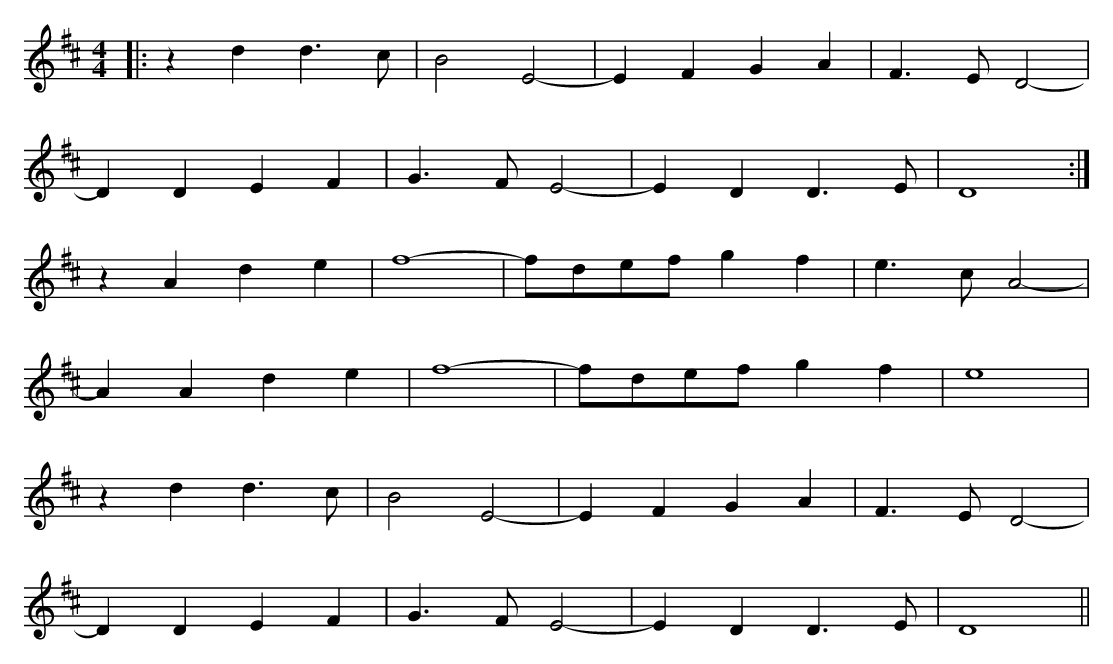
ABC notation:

X:1
M:4/4
K:D
|:z2d2 d2>c2|B4 E4-|E2F2 G2A2|F2>E2 D4-|
D2D2 E2F2|G2>F2E4-|E2D2 D2>E2|D8:|
z2 A2 d2e2|f8-|fdef g2f2|e2>c2 A4-|
A2A2 d2e2|f8-|fdef g2f2|e8|
z2d2 d2>c2|B4 E4-|E2F2 G2A2|F2>E2 D4-|
D2D2 E2F2|G2>F2E4-|E2D2 D2>E2|D8||
